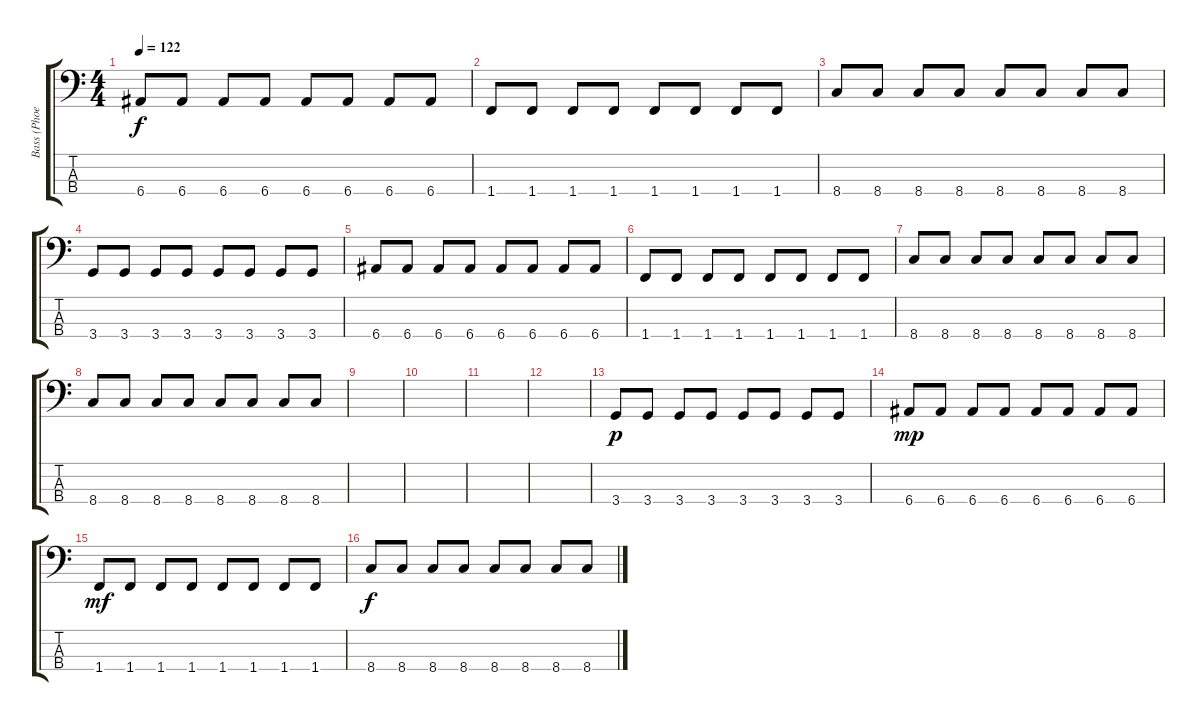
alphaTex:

\track ("Bass (Phoenix)" "Bass (Phoe") {instrument electricbassfinger}
\staff {score tabs}
\tuning (G2 D2 A1 E1) {hide}
\ts (4 4)
\tempo 122
\clef f4
\ks c
6.4.8{dy f} 6.4.8 6.4.8 6.4.8 6.4.8 6.4.8 6.4.8 6.4.8 |
1.4.8 1.4.8 1.4.8 1.4.8 1.4.8 1.4.8 1.4.8 1.4.8 |
8.4.8 8.4.8 8.4.8 8.4.8 8.4.8 8.4.8 8.4.8 8.4.8 |
3.4.8 3.4.8 3.4.8 3.4.8 3.4.8 3.4.8 3.4.8 3.4.8 |
6.4.8 6.4.8 6.4.8 6.4.8 6.4.8 6.4.8 6.4.8 6.4.8 |
1.4.8 1.4.8 1.4.8 1.4.8 1.4.8 1.4.8 1.4.8 1.4.8 |
8.4.8 8.4.8 8.4.8 8.4.8 8.4.8 8.4.8 8.4.8 8.4.8 |
8.4.8 8.4.8 8.4.8 8.4.8 8.4.8 8.4.8 8.4.8 8.4.8 |
|
|
|
|
3.4.8{dy p} 3.4.8 3.4.8 3.4.8 3.4.8 3.4.8 3.4.8 3.4.8 |
6.4.8{dy mp} 6.4.8 6.4.8 6.4.8 6.4.8 6.4.8 6.4.8 6.4.8 |
1.4.8{dy mf} 1.4.8 1.4.8 1.4.8 1.4.8 1.4.8 1.4.8 1.4.8 |
8.4.8{dy f} 8.4.8 8.4.8 8.4.8 8.4.8 8.4.8 8.4.8 8.4.8
